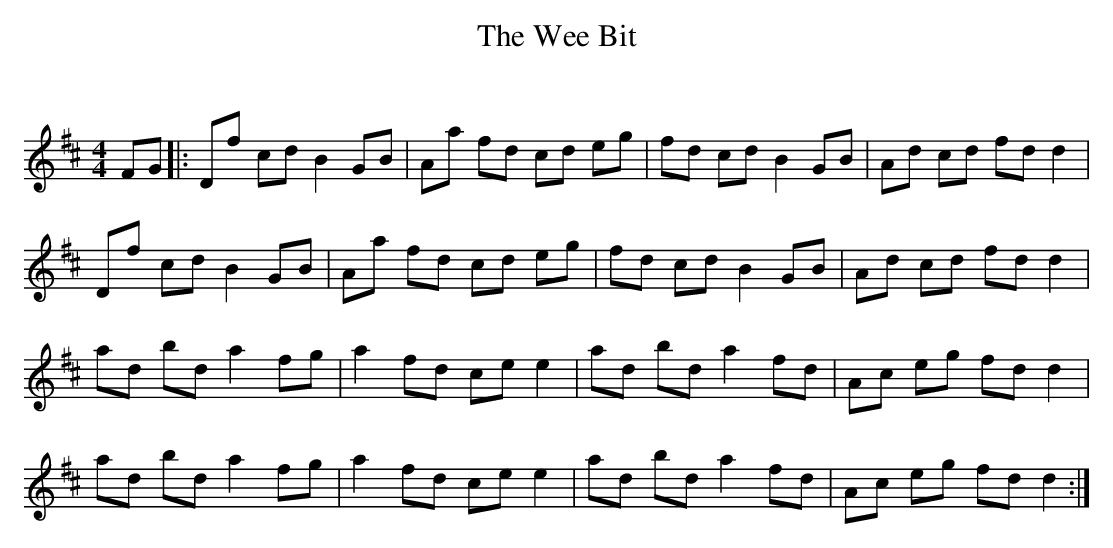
X:1
T: The Wee Bit
C:
Q: 232
K:D
M:4/4
L:1/8
FG|:Df cd B2 GB|Aa fd cd eg|fd cd B2 GB|Ad cd fd d2|
Df cd B2 GB|Aa fd cd eg|fd cd B2 GB|Ad cd fd d2|
ad bd a2 fg|a2 fd ce e2|ad bd a2 fd|Ac eg fd d2|
ad bd a2 fg|a2 fd ce e2|ad bd a2 fd|Ac eg fd d2:|
